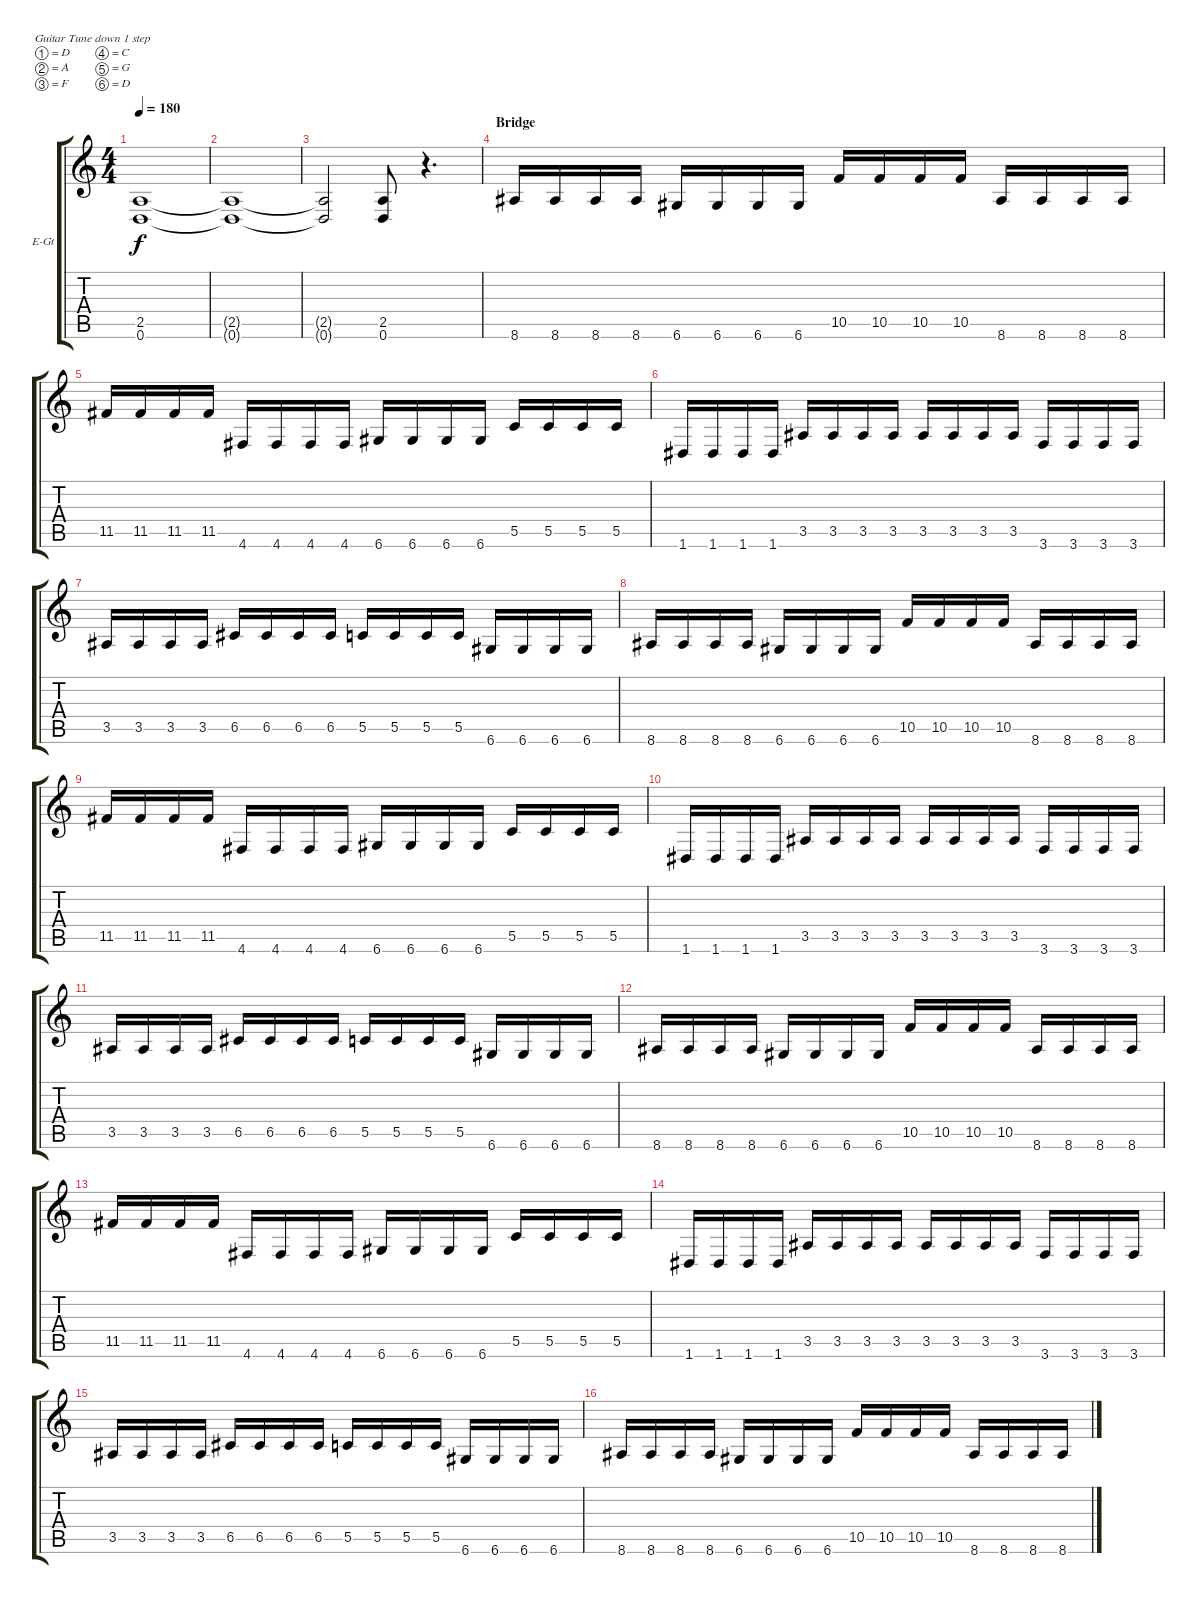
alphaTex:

\bracketExtendMode groupsimilarinstruments
\firstSystemTrackNameOrientation horizontal
\otherSystemsTrackNameOrientation horizontal
\track ("Guitar 1" "E-Gt") {instrument distortionguitar}
\staff {score tabs}
\tuning (D4 A3 F3 C3 G2 D2)
\ts (4 4)
\tempo 180
\clef g2
\ks c
(2.5{t} 0.6{t}).1{dy f} |
(2.5{t} 0.6{t}).1 |
(2.5{t} 0.6{t}).2 (2.5 0.6).8 r.4{d} |
\section ("" "Bridge")
8.6.16 8.6.16 8.6.16 8.6.16 6.6.16 6.6.16 6.6.16 6.6.16 10.5.16 10.5.16 10.5.16 10.5.16 8.6.16 8.6.16 8.6.16 8.6.16 |
11.5.16 11.5.16 11.5.16 11.5.16 4.6.16 4.6.16 4.6.16 4.6.16 6.6.16 6.6.16 6.6.16 6.6.16 5.5.16 5.5.16 5.5.16 5.5.16 |
1.6.16 1.6.16 1.6.16 1.6.16 3.5.16 3.5.16 3.5.16 3.5.16 3.5.16 3.5.16 3.5.16 3.5.16 3.6.16 3.6.16 3.6.16 3.6.16 |
3.5.16 3.5.16 3.5.16 3.5.16 6.5.16 6.5.16 6.5.16 6.5.16 5.5.16 5.5.16 5.5.16 5.5.16 6.6.16 6.6.16 6.6.16 6.6.16 |
8.6.16 8.6.16 8.6.16 8.6.16 6.6.16 6.6.16 6.6.16 6.6.16 10.5.16 10.5.16 10.5.16 10.5.16 8.6.16 8.6.16 8.6.16 8.6.16 |
11.5.16 11.5.16 11.5.16 11.5.16 4.6.16 4.6.16 4.6.16 4.6.16 6.6.16 6.6.16 6.6.16 6.6.16 5.5.16 5.5.16 5.5.16 5.5.16 |
1.6.16 1.6.16 1.6.16 1.6.16 3.5.16 3.5.16 3.5.16 3.5.16 3.5.16 3.5.16 3.5.16 3.5.16 3.6.16 3.6.16 3.6.16 3.6.16 |
3.5.16 3.5.16 3.5.16 3.5.16 6.5.16 6.5.16 6.5.16 6.5.16 5.5.16 5.5.16 5.5.16 5.5.16 6.6.16 6.6.16 6.6.16 6.6.16 |
8.6.16 8.6.16 8.6.16 8.6.16 6.6.16 6.6.16 6.6.16 6.6.16 10.5.16 10.5.16 10.5.16 10.5.16 8.6.16 8.6.16 8.6.16 8.6.16 |
11.5.16 11.5.16 11.5.16 11.5.16 4.6.16 4.6.16 4.6.16 4.6.16 6.6.16 6.6.16 6.6.16 6.6.16 5.5.16 5.5.16 5.5.16 5.5.16 |
1.6.16 1.6.16 1.6.16 1.6.16 3.5.16 3.5.16 3.5.16 3.5.16 3.5.16 3.5.16 3.5.16 3.5.16 3.6.16 3.6.16 3.6.16 3.6.16 |
3.5.16 3.5.16 3.5.16 3.5.16 6.5.16 6.5.16 6.5.16 6.5.16 5.5.16 5.5.16 5.5.16 5.5.16 6.6.16 6.6.16 6.6.16 6.6.16 |
8.6.16 8.6.16 8.6.16 8.6.16 6.6.16 6.6.16 6.6.16 6.6.16 10.5.16 10.5.16 10.5.16 10.5.16 8.6.16 8.6.16 8.6.16 8.6.16
